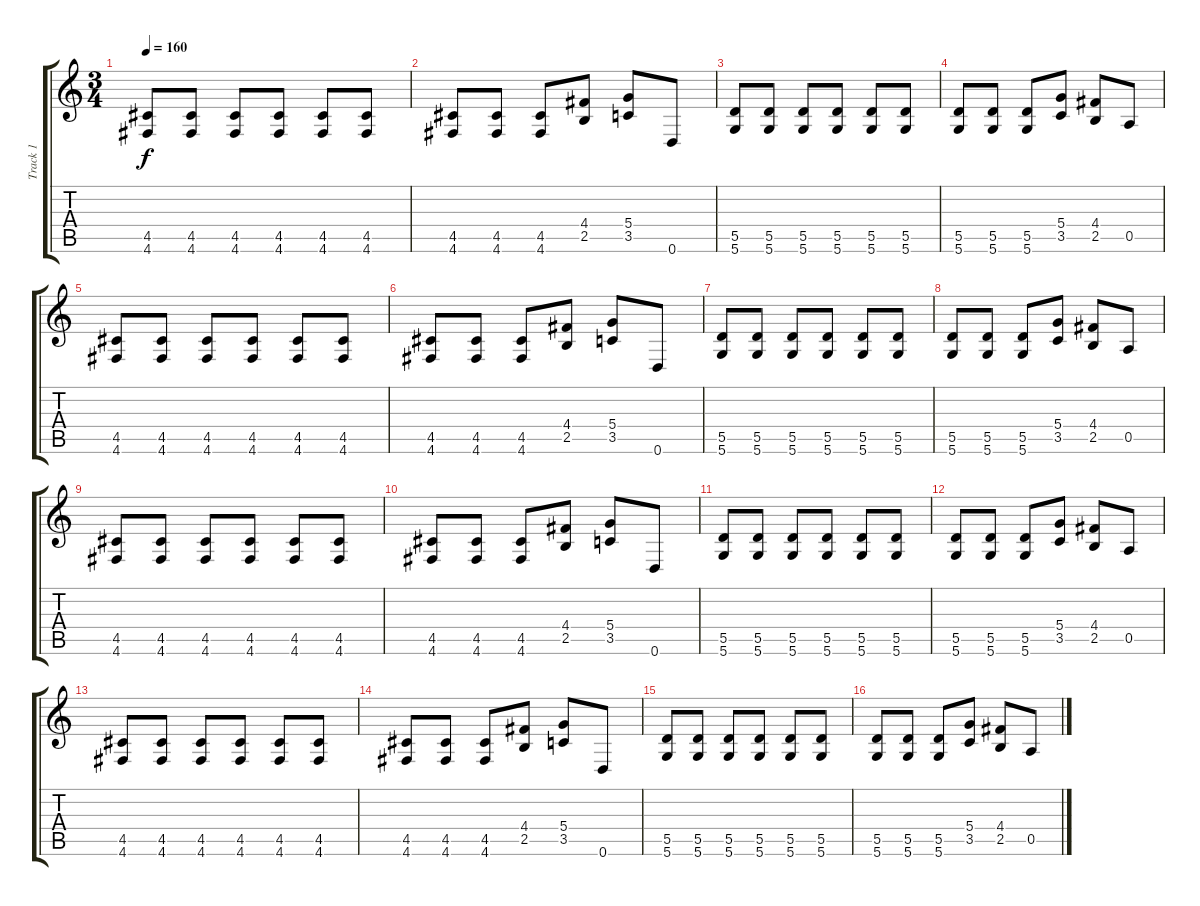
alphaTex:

\track ("Track 1" "Track 1") {instrument distortionguitar}
\staff {score tabs}
\tuning (E4 B3 G3 D3 A2 D2) {hide}
\ts (3 4)
\tempo 160
\clef g2
\ks c
(4.5 4.6).8{dy f} (4.5 4.6).8 (4.5 4.6).8 (4.5 4.6).8 (4.5 4.6).8 (4.5 4.6).8 |
(4.5 4.6).8 (4.5 4.6).8 (4.5 4.6).8 (4.4 2.5).8 (5.4 3.5).8 0.6.8 |
(5.5 5.6).8 (5.5 5.6).8 (5.5 5.6).8 (5.5 5.6).8 (5.5 5.6).8 (5.5 5.6).8 |
(5.5 5.6).8 (5.5 5.6).8 (5.5 5.6).8 (5.4 3.5).8 (4.4 2.5).8 0.5.8 |
(4.5 4.6).8 (4.5 4.6).8 (4.5 4.6).8 (4.5 4.6).8 (4.5 4.6).8 (4.5 4.6).8 |
(4.5 4.6).8 (4.5 4.6).8 (4.5 4.6).8 (4.4 2.5).8 (5.4 3.5).8 0.6.8 |
(5.5 5.6).8 (5.5 5.6).8 (5.5 5.6).8 (5.5 5.6).8 (5.5 5.6).8 (5.5 5.6).8 |
(5.5 5.6).8 (5.5 5.6).8 (5.5 5.6).8 (5.4 3.5).8 (4.4 2.5).8 0.5.8 |
(4.5 4.6).8 (4.5 4.6).8 (4.5 4.6).8 (4.5 4.6).8 (4.5 4.6).8 (4.5 4.6).8 |
(4.5 4.6).8 (4.5 4.6).8 (4.5 4.6).8 (4.4 2.5).8 (5.4 3.5).8 0.6.8 |
(5.5 5.6).8 (5.5 5.6).8 (5.5 5.6).8 (5.5 5.6).8 (5.5 5.6).8 (5.5 5.6).8 |
(5.5 5.6).8 (5.5 5.6).8 (5.5 5.6).8 (5.4 3.5).8 (4.4 2.5).8 0.5.8 |
(4.5 4.6).8 (4.5 4.6).8 (4.5 4.6).8 (4.5 4.6).8 (4.5 4.6).8 (4.5 4.6).8 |
(4.5 4.6).8 (4.5 4.6).8 (4.5 4.6).8 (4.4 2.5).8 (5.4 3.5).8 0.6.8 |
(5.5 5.6).8 (5.5 5.6).8 (5.5 5.6).8 (5.5 5.6).8 (5.5 5.6).8 (5.5 5.6).8 |
(5.5 5.6).8 (5.5 5.6).8 (5.5 5.6).8 (5.4 3.5).8 (4.4 2.5).8 0.5.8
